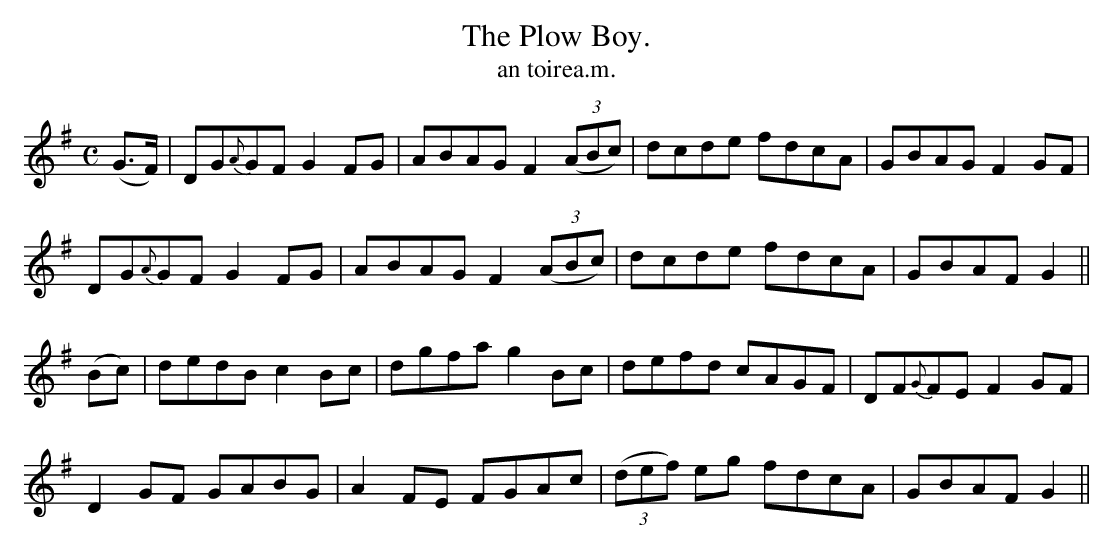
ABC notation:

X:1
T: Plow Boy., The
T: an toirea.m.
M: C
L: 1/8
K: G
(G>F)|DG{A}GF G2 FG|ABAG F2 ((3ABc)|dcde fdcA|GBAG F2 GF|
DG{A}GF G2 FG|ABAG F2 ((3ABc)|dcde fdcA|GBAF G2||
(Bc)|dedB c2 Bc|dgfa g2 Bc|defd cAGF|DF{G}FE F2 GF|
D2 GF GABG|A2 FE FGAc|((3def) eg fdcA|GBAF G2||
